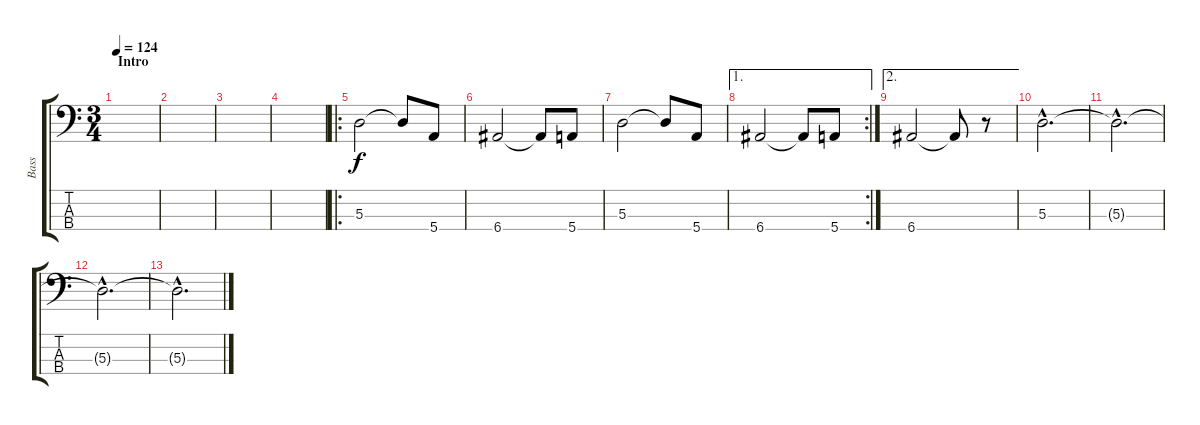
\track ("Bass" "Bass") {instrument electricbassfinger}
\staff {score tabs}
\tuning (G2 D2 A1 E1) {hide}
\ts (3 4)
\section ("" "Intro")
\tempo 124
\clef f4
\ks c
|
|
|
|
\ro
5.3.2 5.3{t}.8 5.4.8 |
6.4.2 6.4{t}.8 5.4.8 |
5.3.2 5.3{t}.8 5.4.8 |
\ae 1
\rc 2
6.4.2 6.4{t}.8 5.4.8 |
\ae 2
6.4.2 6.4{t}.8 r.8 |
5.3{hac}.2{d} |
5.3{hac t}.2{d} |
5.3{hac t}.2{d} |
5.3{hac t}.2{d}
